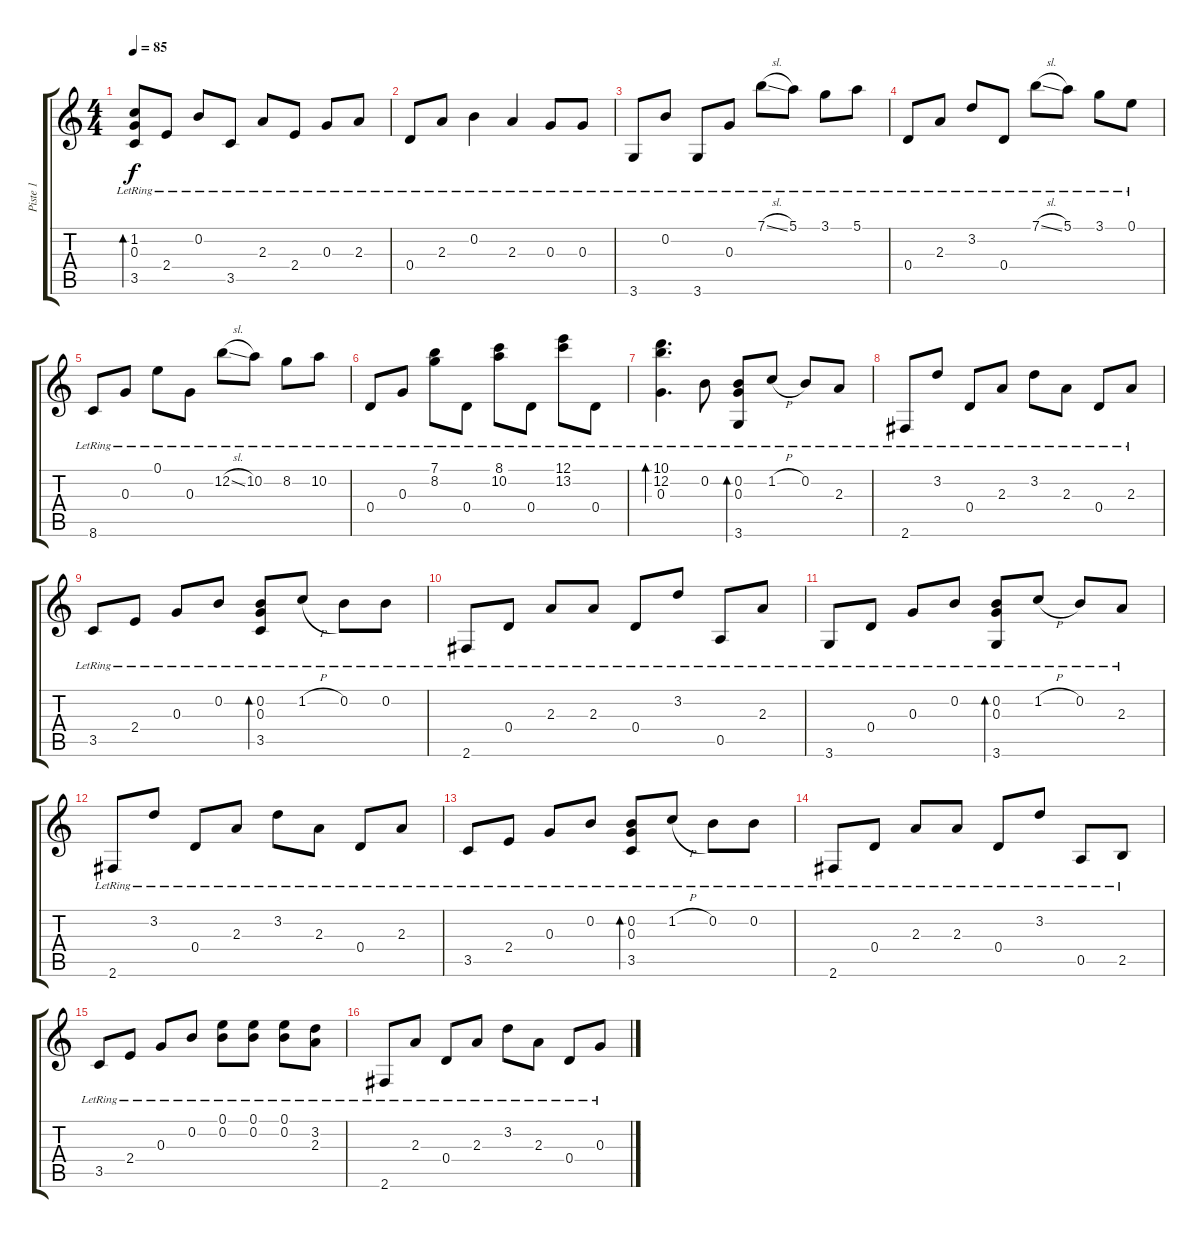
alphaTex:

\track ("Piste 1" "Piste 1") {instrument acousticguitarsteel}
\staff {score tabs}
\tuning (E4 B3 G3 D3 A2 E2) {hide}
\ts (4 4)
\tempo 85
\clef g2
\ks c
(1.2{lr} 0.3{lr} 3.5{lr}).8{bd 240 dy f} 2.4{lr}.8 0.2{lr}.8 3.5{lr}.8 2.3{lr}.8 2.4{lr}.8 0.3{lr}.8 2.3{lr}.8 |
0.4{lr}.8 2.3{lr}.8 0.2{lr}.4 2.3{lr}.4 0.3{lr}.8 0.3{lr}.8 |
3.6{lr}.8 0.2{lr}.8 3.6{lr}.8 0.3{lr}.8 7.1{sl lr}.8 5.1{lr}.8 3.1{lr}.8 5.1{lr}.8 |
0.4{lr}.8 2.3{lr}.8 3.2{lr}.8 0.4{lr}.8 7.1{sl lr}.8 5.1{lr}.8 3.1{lr}.8 0.1{lr}.8 |
8.6{lr}.8 0.3{lr}.8 0.1{lr}.8 0.3{lr}.8 12.2{sl lr}.8 10.2{lr}.8 8.2{lr}.8 10.2{lr}.8 |
0.4{lr}.8 0.3{lr}.8 (7.1{lr} 8.2{lr}).8 0.4{lr}.8 (8.1{lr} 10.2{lr}).8 0.4{lr}.8 (12.1{lr} 13.2{lr}).8 0.4{lr}.8 |
(10.1{lr} 12.2{lr} 0.3{lr}).4{d bd 240} 0.2{lr}.8 (0.2{lr} 0.3{lr} 3.6{lr}).8{bd 240} 1.2{h lr}.8 0.2{lr}.8 2.3{lr}.8 |
2.6{lr}.8 3.2{lr}.8 0.4{lr}.8 2.3{lr}.8 3.2{lr}.8 2.3{lr}.8 0.4{lr}.8 2.3{lr}.8 |
3.5{lr}.8 2.4{lr}.8 0.3{lr}.8 0.2{lr}.8 (0.2{lr} 0.3{lr} 3.5{lr}).8{bd 240} 1.2{h lr}.8 0.2{lr}.8 0.2{lr}.8 |
2.6{lr}.8 0.4{lr}.8 2.3{lr}.8 2.3{lr}.8 0.4{lr}.8 3.2{lr}.8 0.5{lr}.8 2.3{lr}.8 |
3.6{lr}.8 0.4{lr}.8 0.3{lr}.8 0.2{lr}.8 (0.2{lr} 0.3{lr} 3.6{lr}).8{bd 240} 1.2{h lr}.8 0.2{lr}.8 2.3{lr}.8 |
2.6{lr}.8 3.2{lr}.8 0.4{lr}.8 2.3{lr}.8 3.2{lr}.8 2.3{lr}.8 0.4{lr}.8 2.3{lr}.8 |
3.5{lr}.8 2.4{lr}.8 0.3{lr}.8 0.2{lr}.8 (0.2{lr} 0.3{lr} 3.5{lr}).8{bd 240} 1.2{h lr}.8 0.2{lr}.8 0.2{lr}.8 |
2.6{lr}.8 0.4{lr}.8 2.3{lr}.8 2.3{lr}.8 0.4{lr}.8 3.2{lr}.8 0.5{lr}.8 2.5{lr}.8 |
3.5{lr}.8 2.4{lr}.8 0.3{lr}.8 0.2{lr}.8 (0.1{lr} 0.2{lr}).8 (0.1{lr} 0.2{lr}).8 (0.1{lr} 0.2{lr}).8 (3.2{lr} 2.3{lr}).8 |
2.6{lr}.8 2.3{lr}.8 0.4{lr}.8 2.3{lr}.8 3.2{lr}.8 2.3{lr}.8 0.4{lr}.8 0.3{lr}.8
